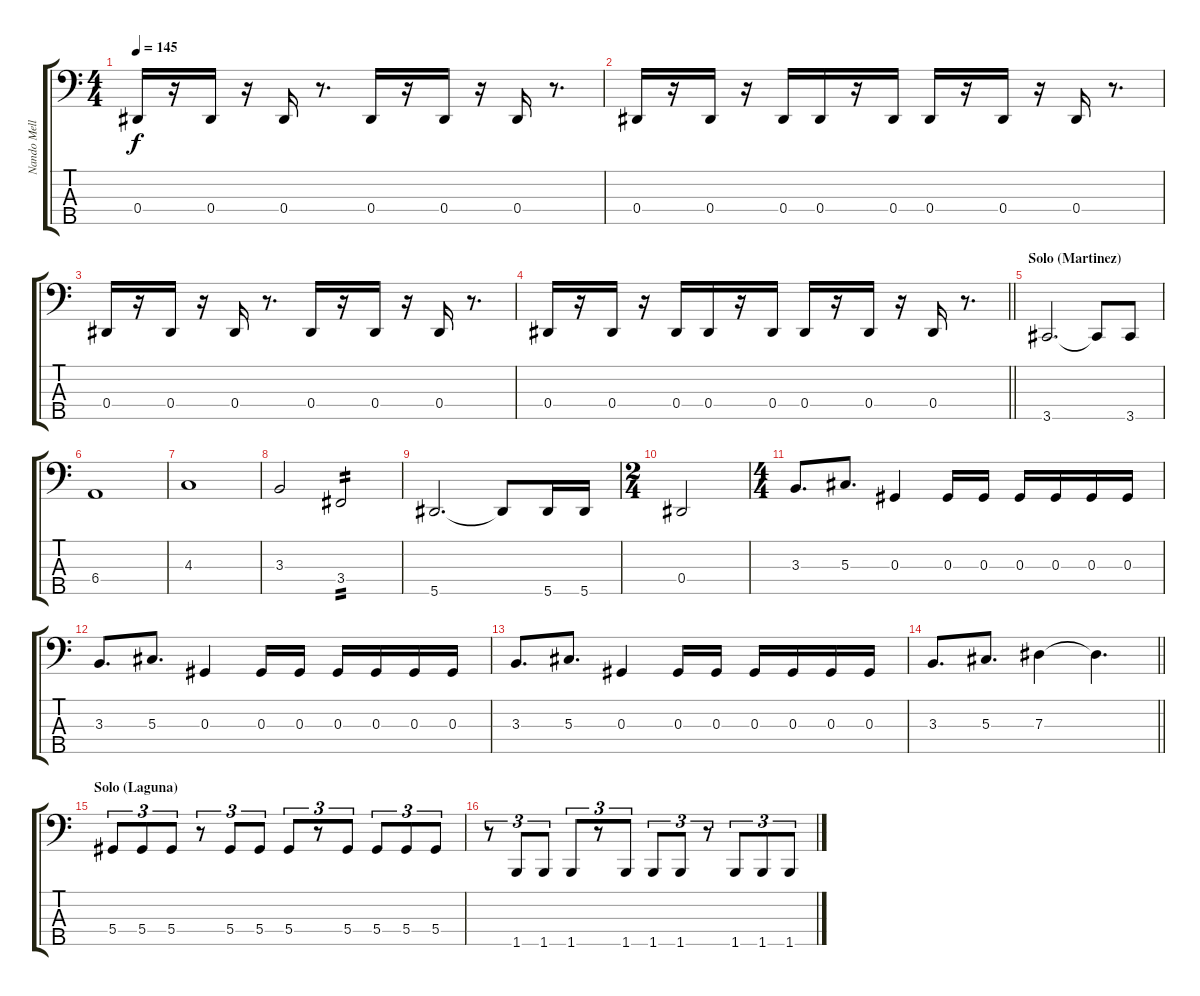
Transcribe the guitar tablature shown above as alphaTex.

\track ("Nando Mello" "Nando Mell") {instrument electricbassfinger}
\staff {score tabs}
\tuning (Gb2 Db2 Ab1 Eb1 Bb0) {hide}
\ts (4 4)
\tempo 145
\clef f4
\ks c
0.4.16{dy f} r.16 0.4.16 r.16 0.4.16 r.8{d} 0.4.16 r.16 0.4.16 r.16 0.4.16 r.8{d} |
0.4.16 r.16 0.4.16 r.16 0.4.16 0.4.16 r.16 0.4.16 0.4.16 r.16 0.4.16 r.16 0.4.16 r.8{d} |
0.4.16 r.16 0.4.16 r.16 0.4.16 r.8{d} 0.4.16 r.16 0.4.16 r.16 0.4.16 r.8{d} |
\barLineRight lightlight
0.4.16 r.16 0.4.16 r.16 0.4.16 0.4.16 r.16 0.4.16 0.4.16 r.16 0.4.16 r.16 0.4.16 r.8{d} |
\section ("" "Solo (Martinez)")
3.5.2{d} 3.5{t}.8 3.5.8 |
6.4.1 |
4.3.1 |
3.3.2 3.4.2{tp 2} |
5.5.2{d} 5.5{t}.8 5.5.16 5.5.16 |
\ts (2 4)
0.4.2 |
\ts (4 4)
3.3.8{d} 5.3.8{d} 0.3.4 0.3.16 0.3.16 0.3.16 0.3.16 0.3.16 0.3.16 |
3.3.8{d} 5.3.8{d} 0.3.4 0.3.16 0.3.16 0.3.16 0.3.16 0.3.16 0.3.16 |
3.3.8{d} 5.3.8{d} 0.3.4 0.3.16 0.3.16 0.3.16 0.3.16 0.3.16 0.3.16 |
\barLineRight lightlight
3.3.8{d} 5.3.8{d} 7.3.4 7.3{t}.4{d} |
\section ("" "Solo (Laguna)")
5.4.8{tu (3 2)} 5.4.8{tu (3 2)} 5.4.8{tu (3 2)} r.8{tu (3 2)} 5.4.8{tu (3 2)} 5.4.8{tu (3 2)} 5.4.8{tu (3 2)} r.8{tu (3 2)} 5.4.8{tu (3 2)} 5.4.8{tu (3 2)} 5.4.8{tu (3 2)} 5.4.8{tu (3 2)} |
r.8{tu (3 2)} 1.5.8{tu (3 2)} 1.5.8{tu (3 2)} 1.5.8{tu (3 2)} r.8{tu (3 2)} 1.5.8{tu (3 2)} 1.5.8{tu (3 2)} 1.5.8{tu (3 2)} r.8{tu (3 2)} 1.5.8{tu (3 2)} 1.5.8{tu (3 2)} 1.5.8{tu (3 2)}
